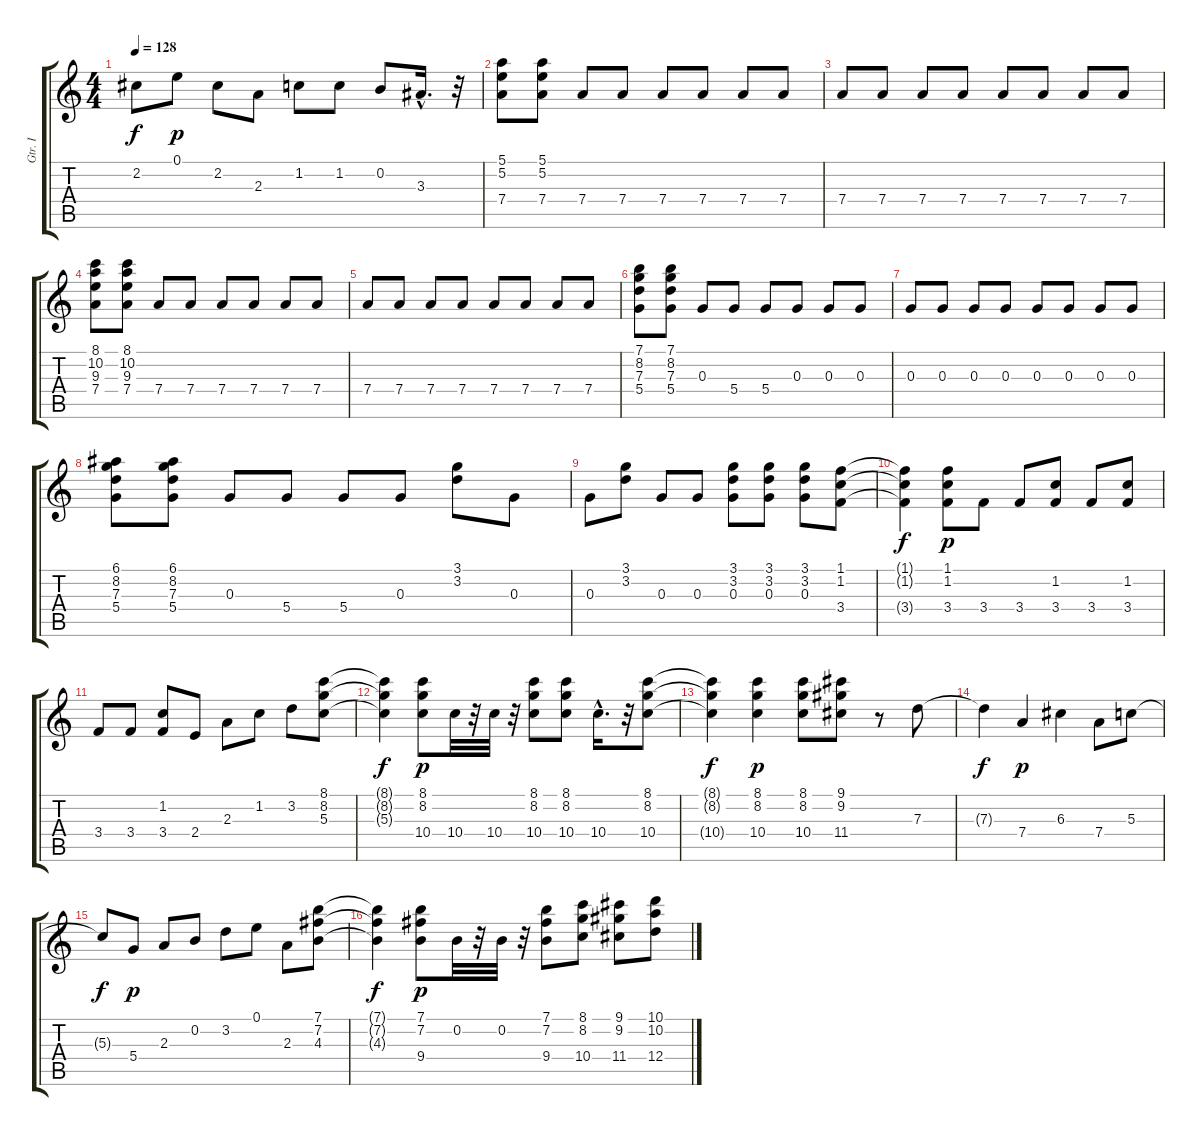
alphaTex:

\track ("Gtr. I" "Gtr. I") {instrument overdrivenguitar}
\staff {score tabs}
\tuning (E4 B3 G3 D3 A2 E2) {hide}
\ts (4 4)
\tempo 128
\clef g2
\ks c
2.2{t}.8{dy f} 0.1.8{dy p} 2.2.8 2.3.8 1.2.8 1.2.8 0.2.8 3.3{hac}.16{d} r.32 |
(5.1 5.2 7.4).8 (5.1 5.2 7.4).8 7.4.8 7.4.8 7.4.8 7.4.8 7.4.8 7.4.8 |
7.4.8 7.4.8 7.4.8 7.4.8 7.4.8 7.4.8 7.4.8 7.4.8 |
(8.1 10.2 9.3 7.4).8 (8.1 10.2 9.3 7.4).8 7.4.8 7.4.8 7.4.8 7.4.8 7.4.8 7.4.8 |
7.4.8 7.4.8 7.4.8 7.4.8 7.4.8 7.4.8 7.4.8 7.4.8 |
(7.1 8.2 7.3 5.4).8 (7.1 8.2 7.3 5.4).8 0.3.8 5.4.8 5.4.8 0.3.8 0.3.8 0.3.8 |
0.3.8 0.3.8 0.3.8 0.3.8 0.3.8 0.3.8 0.3.8 0.3.8 |
(6.1 8.2 7.3 5.4).8 (6.1 8.2 7.3 5.4).8 0.3.8 5.4.8 5.4.8 0.3.8 (3.1 3.2).8 0.3.8 |
0.3.8 (3.1 3.2).8 0.3.8 0.3.8 (3.1 3.2 0.3).8 (3.1 3.2 0.3).8 (3.1 3.2 0.3).8 (1.1 1.2 3.4).8 |
(1.1{t} 1.2{t} 3.4{t}).4{dy f} (1.1 1.2 3.4).8{dy p} 3.4.8 3.4.8 (1.2 3.4).8 3.4.8 (1.2 3.4).8 |
3.4.8 3.4.8 (1.2 3.4).8 2.4.8 2.3.8 1.2.8 3.2.8 (8.1 8.2 5.3).8 |
(8.1{t} 8.2{t} 5.3{t}).4{dy f} (8.1 8.2 10.4).8{dy p} 10.4.32 r.32 10.4.32 r.32 (8.1 8.2 10.4).8 (8.1 8.2 10.4).8 10.4{hac}.16{d} r.32 (8.1 8.2 10.4).8 |
(8.1{t} 8.2{t} 10.4{t}).4{dy f} (8.1 8.2 10.4).4{dy p} (8.1 8.2 10.4).8 (9.1 9.2 11.4).8 r.8 7.3.8 |
7.3{t}.4{dy f} 7.4.4{dy p} 6.3.4 7.4.8 5.3.8 |
5.3{t}.8{dy f} 5.4.8{dy p} 2.3.8 0.2.8 3.2.8 0.1.8 2.3.8 (7.1 7.2 4.3).8 |
(7.1{t} 7.2{t} 4.3{t}).4{dy f} (7.1 7.2 9.4).8{dy p} 0.2.32 r.32 0.2.32 r.32 (7.1 7.2 9.4).8 (8.1 8.2 10.4).8 (9.1 9.2 11.4).8 (10.1 10.2 12.4).8
